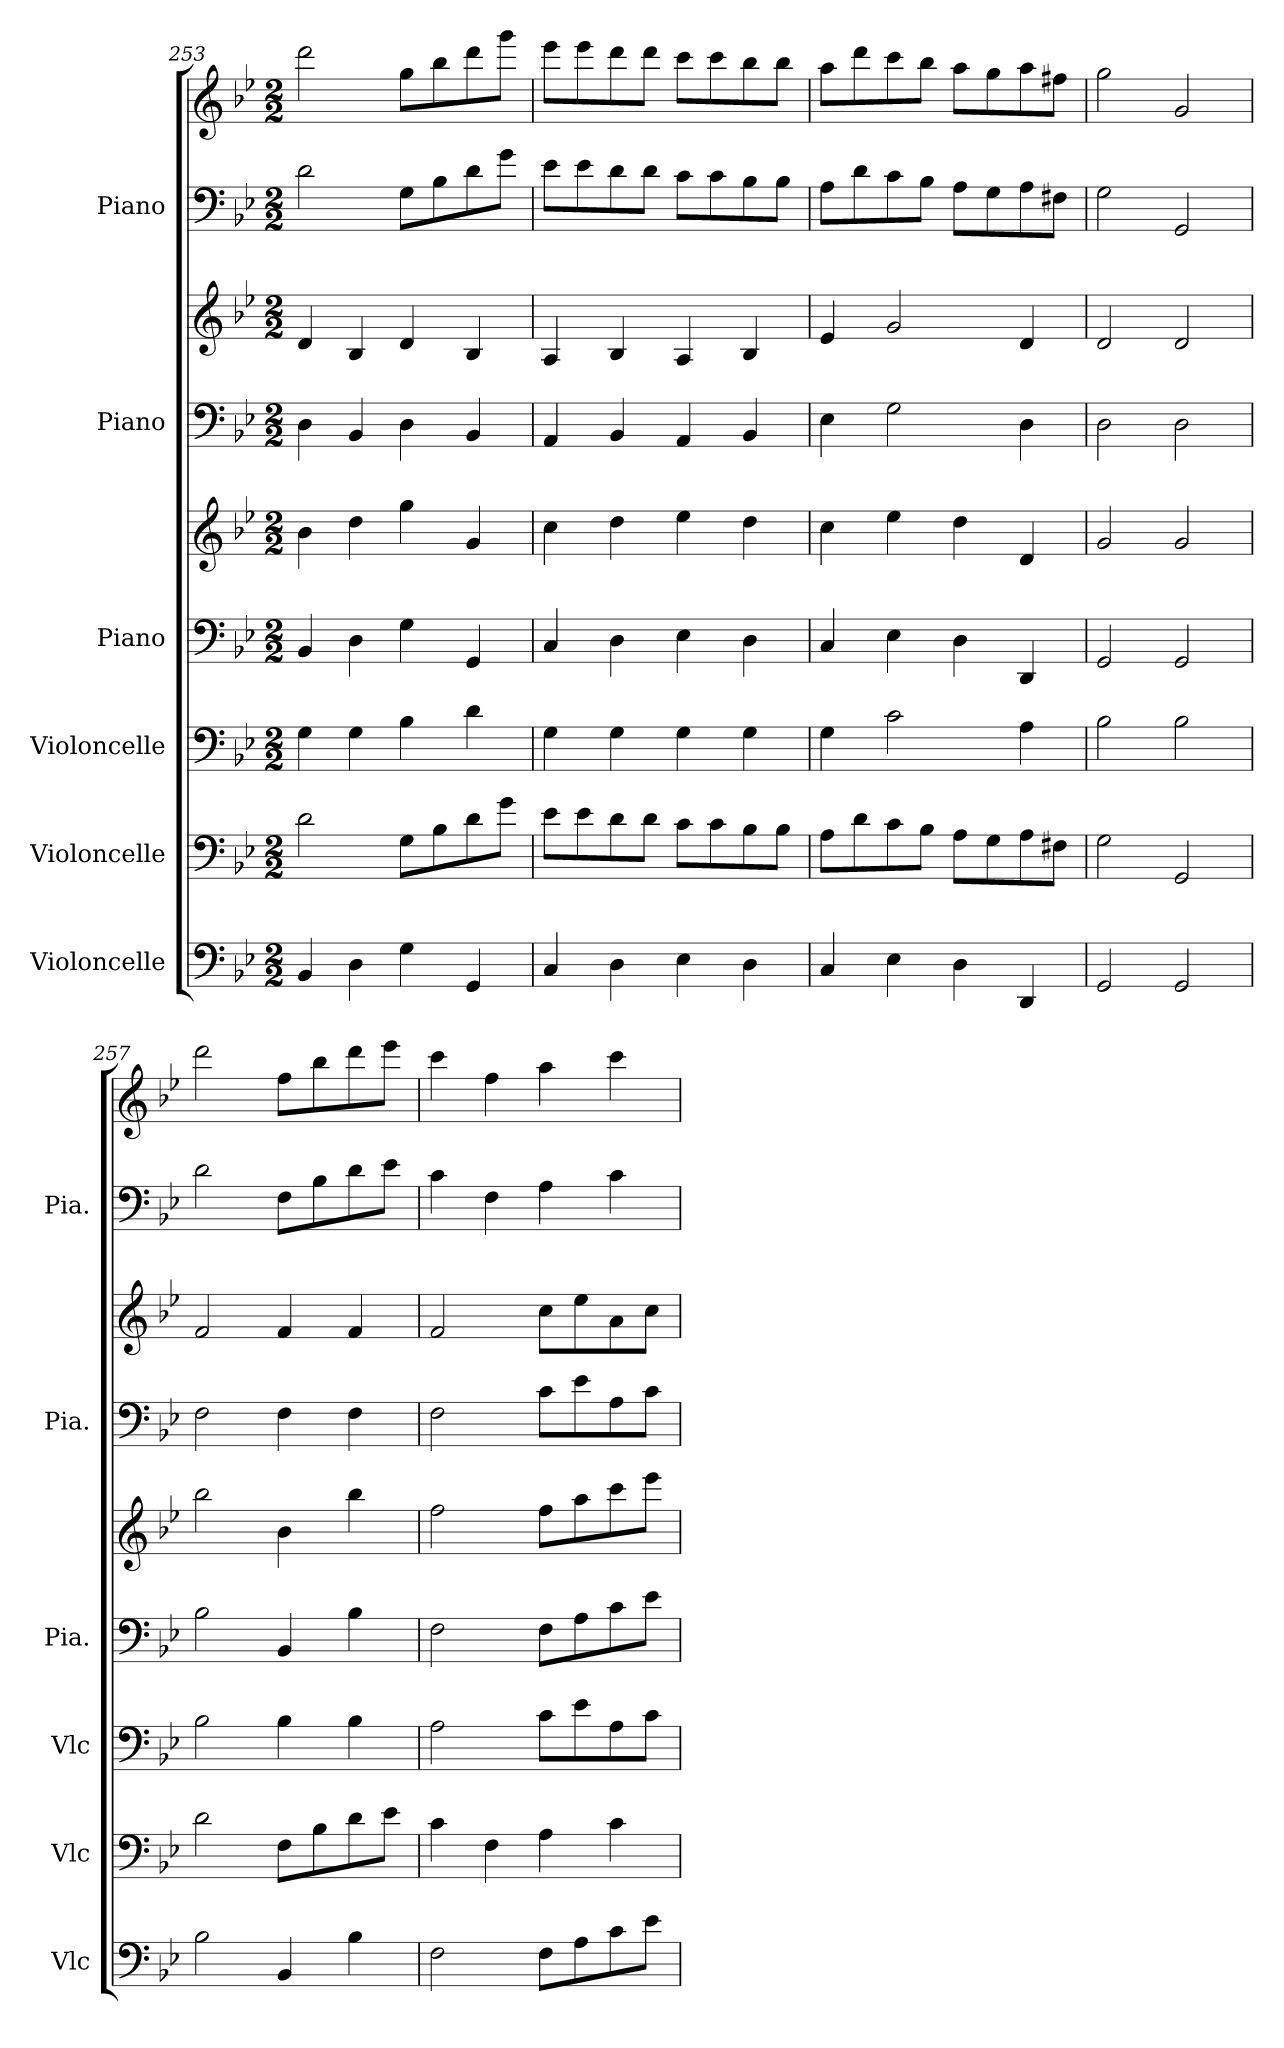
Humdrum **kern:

**kern	**kern	**kern	**kern	**kern	**kern	**kern	**kern	**kern
*part6	*part5	*part4	*part3	*part3	*part2	*part2	*part1	*part1
*staff9	*staff8	*staff7	*staff6	*staff5	*staff4	*staff3	*staff2	*staff1
*I"Violoncelle	*I"Violoncelle	*I"Violoncelle	*I"Piano	*	*I"Piano	*	*I"Piano	*
*I'Vlc	*I'Vlc	*I'Vlc	*I'Pia.	*	*I'Pia.	*	*I'Pia.	*
*clefF4	*clefF4	*clefF4	*clefF4	*clefG2	*clefF4	*clefG2	*clefF4	*clefG2
*k[b-e-]	*k[b-e-]	*k[b-e-]	*k[b-e-]	*k[b-e-]	*k[b-e-]	*k[b-e-]	*k[b-e-]	*k[b-e-]
*M2/2	*M2/2	*M2/2	*M2/2	*M2/2	*M2/2	*M2/2	*M2/2	*M2/2
=253	=253	=253	=253	=253	=253	=253	=253	=253
4BB-/	2d\	4G\	4BB-/	4b-\	4D\	4d/	2d\	2ddd\
4D\	.	4G\	4D\	4dd\	4BB-/	4B-/	.	.
4G\	8G\L	4B-\	4G\	4gg\	4D\	4d/	8G\L	8gg\L
.	8B-\	.	.	.	.	.	8B-\	8bb-\
4GG/	8d\	4d\	4GG/	4g/	4BB-/	4B-/	8d\	8ddd\
.	8g\J	.	.	.	.	.	8g\J	8ggg\J
!!LO:PB:g=z
=254	=254	=254	=254	=254	=254	=254	=254	=254
4C/	8e-\L	4G\	4C/	4cc\	4AA/	4A/	8e-\L	8eee-\L
.	8e-\	.	.	.	.	.	8e-\	8eee-\
4D\	8d\	4G\	4D\	4dd\	4BB-/	4B-/	8d\	8ddd\
.	8d\J	.	.	.	.	.	8d\J	8ddd\J
4E-\	8c\L	4G\	4E-\	4ee-\	4AA/	4A/	8c\L	8ccc\L
.	8c\	.	.	.	.	.	8c\	8ccc\
4D\	8B-\	4G\	4D\	4dd\	4BB-/	4B-/	8B-\	8bb-\
.	8B-\J	.	.	.	.	.	8B-\J	8bb-\J
=255	=255	=255	=255	=255	=255	=255	=255	=255
4C/	8A\L	4G\	4C/	4cc\	4E-\	4e-/	8A\L	8aa\L
.	8d\	.	.	.	.	.	8d\	8ddd\
4E-\	8c\	2c\	4E-\	4ee-\	2G\	2g/	8c\	8ccc\
.	8B-\J	.	.	.	.	.	8B-\J	8bb-\J
4D\	8A\L	.	4D\	4dd\	.	.	8A\L	8aa\L
.	8G\	.	.	.	.	.	8G\	8gg\
4DD/	8A\	4A\	4DD/	4d/	4D\	4d/	8A\	8aa\
.	8F#X\J	.	.	.	.	.	8F#X\J	8ff#X\J
=256	=256	=256	=256	=256	=256	=256	=256	=256
2GG/	2G\	2B-\	2GG/	2g/	2D\	2d/	2G\	2gg\
2GG/	2GG/	2B-\	2GG/	2g/	2D\	2d/	2GG/	2g/
=257	=257	=257	=257	=257	=257	=257	=257	=257
2B-\	2d\	2B-\	2B-\	2bb-\	2F\	2f/	2d\	2ddd\
4BB-/	8F\L	4B-\	4BB-/	4b-\	4F\	4f/	8F\L	8ff\L
.	8B-\	.	.	.	.	.	8B-\	8bb-\
4B-\	8d\	4B-\	4B-\	4bb-\	4F\	4f/	8d\	8ddd\
.	8e-\J	.	.	.	.	.	8e-\J	8eee-\J
=258	=258	=258	=258	=258	=258	=258	=258	=258
2F\	4c\	2A\	2F\	2ff\	2F\	2f/	4c\	4ccc\
.	4F\	.	.	.	.	.	4F\	4ff\
8F\L	4A\	8c\L	8F\L	8ff\L	8c\L	8cc\L	4A\	4aa\
8A\	.	8e-\	8A\	8aa\	8e-\	8ee-\	.	.
8c\	4c\	8A\	8c\	8ccc\	8A\	8a\	4c\	4ccc\
8e-\J	.	8c\J	8e-\J	8eee-\J	8c\J	8cc\J	.	.
=	=	=	=	=	=	=	=	=
*-	*-	*-	*-	*-	*-	*-	*-	*-
